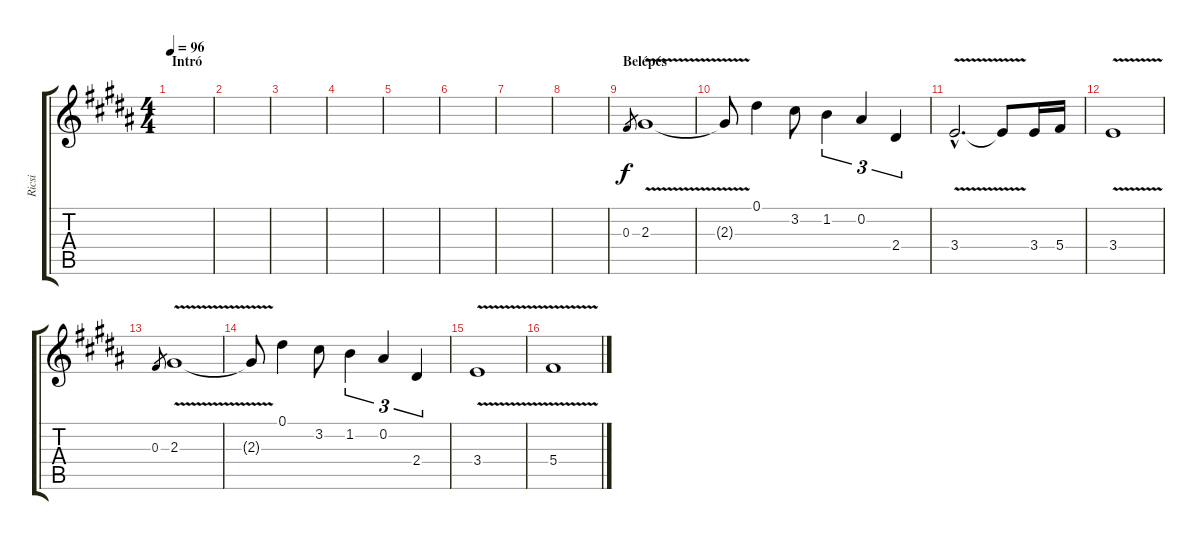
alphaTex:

\track ("Ricsi" "Ricsi") {instrument distortionguitar}
\staff {score tabs}
\tuning (Eb4 Bb3 Gb3 Db3 Ab2 Eb2) {hide}
\ts (4 4)
\section ("" "Intró")
\tempo 96
\clef g2
\ks g#minor
|
|
|
|
|
|
|
|
\section ("" "Belépés")
0.3.8{gr} 2.3{v}.1 |
2.3{t}.8 0.1.4 3.2.8 1.2.4{tu (3 2)} 0.2.4{tu (3 2)} 2.4.4{tu (3 2)} |
3.4{v hac}.2{d} 3.4{t}.8 3.4.16 5.4.16 |
3.4{v}.1 |
0.3.8{gr} 2.3{v}.1 |
2.3{t}.8 0.1.4 3.2.8 1.2.4{tu (3 2)} 0.2.4{tu (3 2)} 2.4.4{tu (3 2)} |
3.4{v}.1 |
5.4{v}.1
